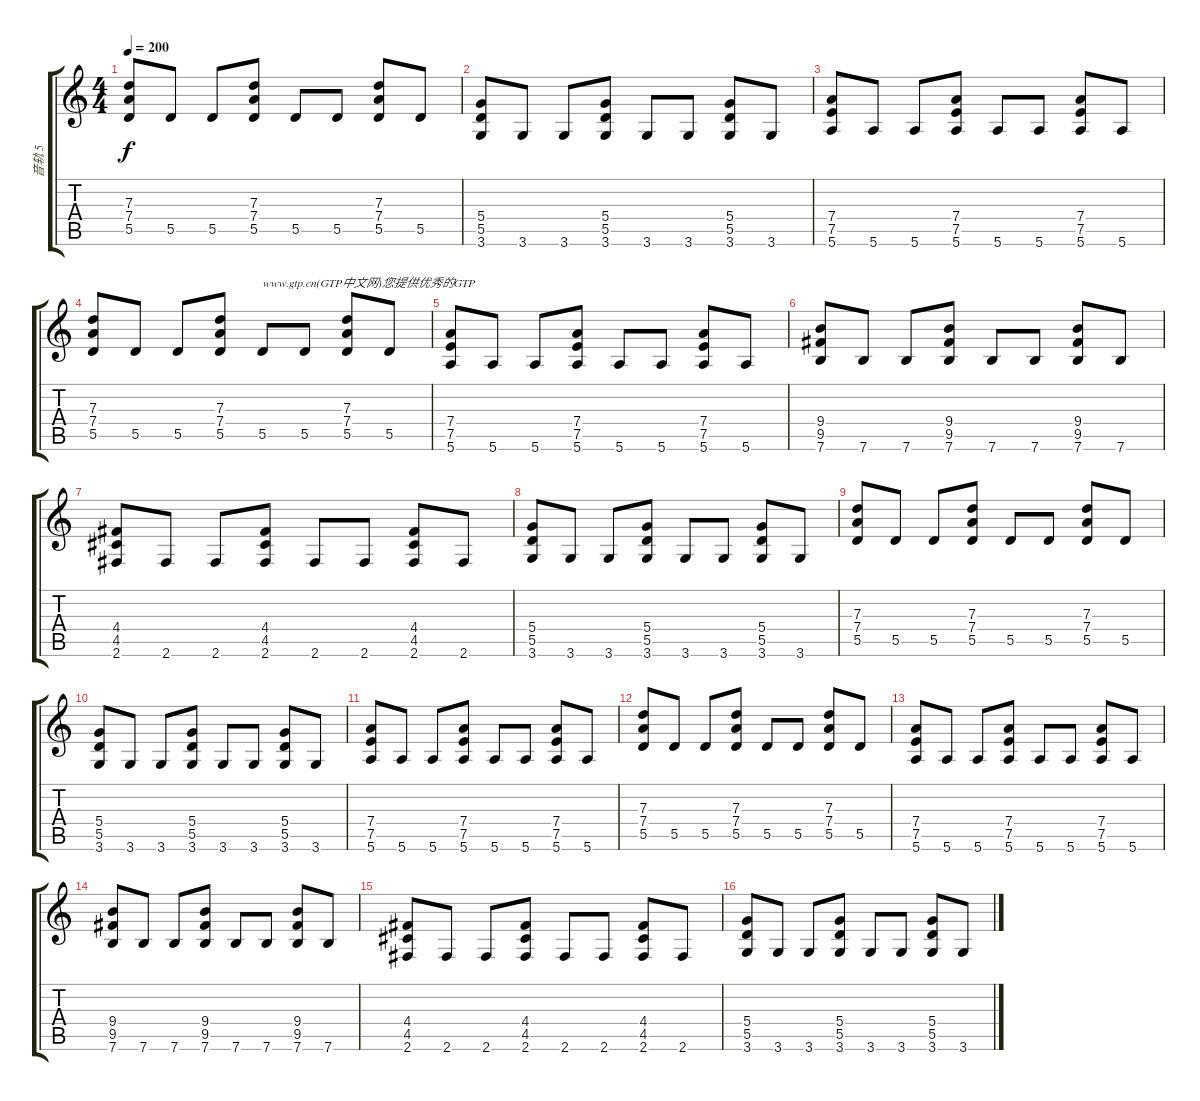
\track ("音轨 5" "音轨 5") {instrument overdrivenguitar}
\staff {score tabs}
\tuning (E4 B3 G3 D3 A2 E2) {hide}
\ts (4 4)
\tempo 200
\clef g2
\ks c
(7.3 7.4 5.5).8{dy f} 5.5.8 5.5.8 (7.3 7.4 5.5).8 5.5.8 5.5.8 (7.3 7.4 5.5).8 5.5.8 |
(5.4 5.5 3.6).8 3.6.8 3.6.8 (5.4 5.5 3.6).8 3.6.8 3.6.8 (5.4 5.5 3.6).8 3.6.8 |
(7.4 7.5 5.6).8 5.6.8 5.6.8 (7.4 7.5 5.6).8 5.6.8 5.6.8 (7.4 7.5 5.6).8 5.6.8 |
(7.3 7.4 5.5).8 5.5.8 5.5.8 (7.3 7.4 5.5).8 5.5.8{txt "www.gtp.cn(GTP中文网)您提供优秀的GTP"} 5.5.8 (7.3 7.4 5.5).8 5.5.8 |
(7.4 7.5 5.6).8 5.6.8 5.6.8 (7.4 7.5 5.6).8 5.6.8 5.6.8 (7.4 7.5 5.6).8 5.6.8 |
(9.4 9.5 7.6).8 7.6.8 7.6.8 (9.4 9.5 7.6).8 7.6.8 7.6.8 (9.4 9.5 7.6).8 7.6.8 |
(4.4 4.5 2.6).8 2.6.8 2.6.8 (4.4 4.5 2.6).8 2.6.8 2.6.8 (4.4 4.5 2.6).8 2.6.8 |
(5.4 5.5 3.6).8 3.6.8 3.6.8 (5.4 5.5 3.6).8 3.6.8 3.6.8 (5.4 5.5 3.6).8 3.6.8 |
(7.3 7.4 5.5).8 5.5.8 5.5.8 (7.3 7.4 5.5).8 5.5.8 5.5.8 (7.3 7.4 5.5).8 5.5.8 |
(5.4 5.5 3.6).8 3.6.8 3.6.8 (5.4 5.5 3.6).8 3.6.8 3.6.8 (5.4 5.5 3.6).8 3.6.8 |
(7.4 7.5 5.6).8 5.6.8 5.6.8 (7.4 7.5 5.6).8 5.6.8 5.6.8 (7.4 7.5 5.6).8 5.6.8 |
(7.3 7.4 5.5).8 5.5.8 5.5.8 (7.3 7.4 5.5).8 5.5.8 5.5.8 (7.3 7.4 5.5).8 5.5.8 |
(7.4 7.5 5.6).8 5.6.8 5.6.8 (7.4 7.5 5.6).8 5.6.8 5.6.8 (7.4 7.5 5.6).8 5.6.8 |
(9.4 9.5 7.6).8 7.6.8 7.6.8 (9.4 9.5 7.6).8 7.6.8 7.6.8 (9.4 9.5 7.6).8 7.6.8 |
(4.4 4.5 2.6).8 2.6.8 2.6.8 (4.4 4.5 2.6).8 2.6.8 2.6.8 (4.4 4.5 2.6).8 2.6.8 |
(5.4 5.5 3.6).8 3.6.8 3.6.8 (5.4 5.5 3.6).8 3.6.8 3.6.8 (5.4 5.5 3.6).8 3.6.8
